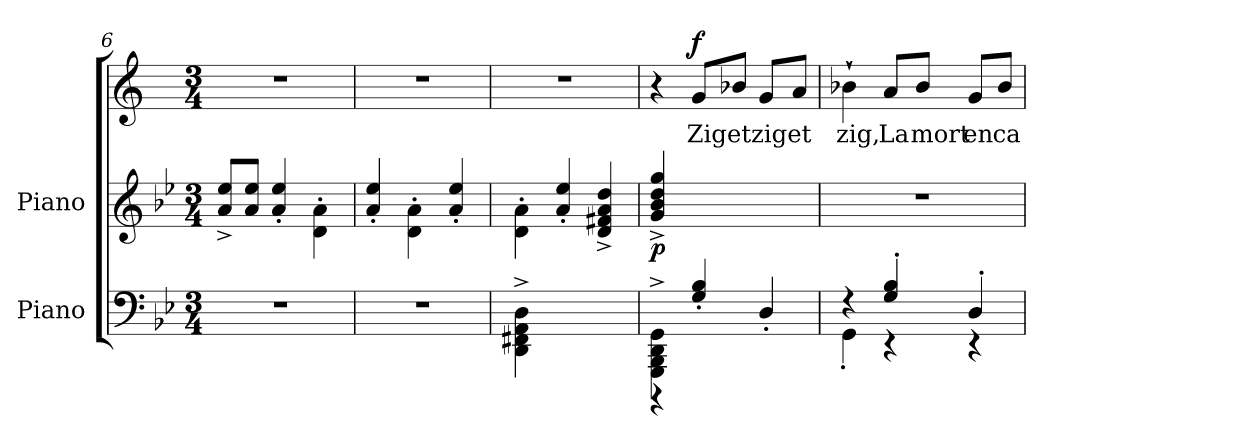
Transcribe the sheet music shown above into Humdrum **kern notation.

**kern	**kern	**dynam	**kern	**text	**dynam
*part3	*part2	*part2	*part1	*part1	*part1
*staff3	*staff2	*staff2	*staff1	*staff1	*staff1
*I"Piano	*I"Piano	*	*	*	*
*clefF4	*clefG2	*	*clefG2	*	*
*k[b-e-]	*k[b-e-]	*	*k[]	*	*
*B-:	*B-:	*	*C:	*	*
*M3/4	*M3/4	*	*M3/4	*	*
=6	=6	=6	=6	=6	=6
2.r	8a^/ 8ee-^/L	.	2.r	.	.
.	8a/ 8ee-/J	.	.	.	.
.	4a'/ 4ee-'/	.	.	.	.
.	4d'\ 4a'\	.	.	.	.
=7	=7	=7	=7	=7	=7
2.r	4a'/ 4ee-'/	.	2.r	.	.
.	4d'\ 4a'\	.	.	.	.
.	4a'/ 4ee-'/	.	.	.	.
!!LO:LB:g=z
=8	=8	=8	=8	=8	=8
4DD^\ 4FF#X^\ 4AA^\ 4D^\	4d'\ 4a'\	.	2.r	.	.
2ryy	4a'/ 4ee-'/	.	.	.	.
.	4d^/ 4f#X^/ 4a^/ 4dd^/	.	.	.	.
=9	=9	=9	=9	=9	=9
*^	*	*	*	*	*
4GGG^\ 4BBB-^\ 4DD^\ 4GG^\	4r	4g^/ 4b-^/ 4dd^/ 4gg^/	p	4r	.	.
4G'/ 4B-'/	2ryy	2ryy	.	8g/L	Zig	f
.	.	.	.	8b-/J	et	.
4D'/	.	.	.	8g/L	zig	.
.	.	.	.	8a/J	et	.
=10	=10	=10	=10	=10	=10	=10
4r	4GG'\	2.r	.	4b-`\	zig,	.
4G'/ 4B-'/	4r	.	.	8a/L	La	.
.	.	.	.	8b-/J	mort	.
4D'/	4r	.	.	8g/L	en	.
.	.	.	.	8b-/J	ca-	.
*v	*v	*	*	*	*	*
=	=	=	=	=	=
*-	*-	*-	*-	*-	*-
